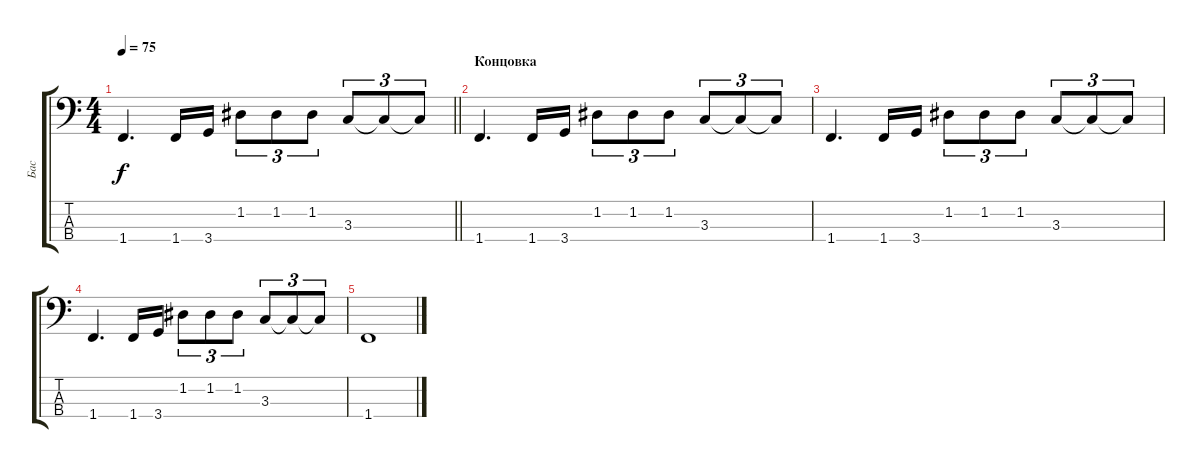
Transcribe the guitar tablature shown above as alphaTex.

\track ("Бас" "Бас") {instrument electricbassfinger}
\staff {score tabs}
\tuning (G2 D2 A1 E1) {hide}
\ts (4 4)
\tempo 75
\clef f4
\barLineRight lightlight
\ks c
1.4.4{d dy f} 1.4.16 3.4.16 1.2.8{tu (3 2)} 1.2.8{tu (3 2)} 1.2.8{tu (3 2)} 3.3.8{tu (3 2)} 3.3{t}.8{tu (3 2)} 3.3{t}.8{tu (3 2)} |
\section ("" "Концовка")
1.4.4{d} 1.4.16 3.4.16 1.2.8{tu (3 2)} 1.2.8{tu (3 2)} 1.2.8{tu (3 2)} 3.3.8{tu (3 2)} 3.3{t}.8{tu (3 2)} 3.3{t}.8{tu (3 2)} |
1.4.4{d} 1.4.16 3.4.16 1.2.8{tu (3 2)} 1.2.8{tu (3 2)} 1.2.8{tu (3 2)} 3.3.8{tu (3 2)} 3.3{t}.8{tu (3 2)} 3.3{t}.8{tu (3 2)} |
1.4.4{d} 1.4.16 3.4.16 1.2.8{tu (3 2)} 1.2.8{tu (3 2)} 1.2.8{tu (3 2)} 3.3.8{tu (3 2)} 3.3{t}.8{tu (3 2)} 3.3{t}.8{tu (3 2)} |
1.4.1
